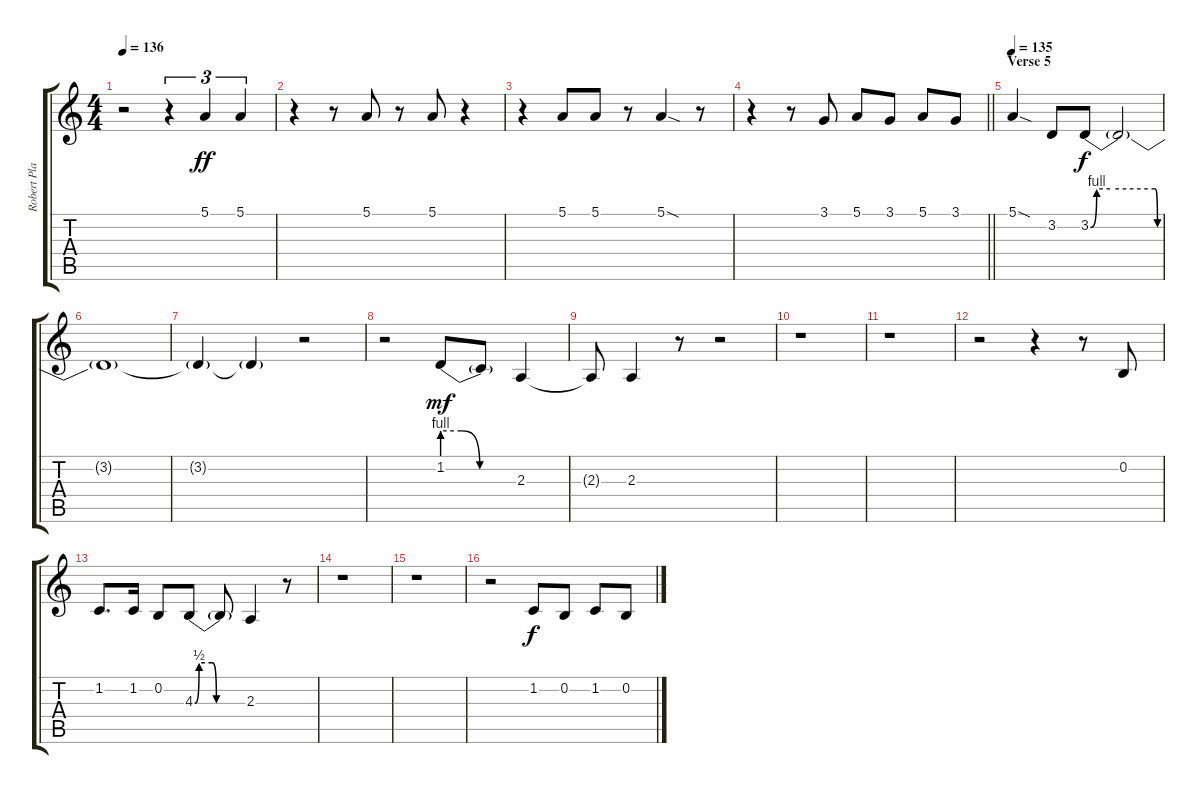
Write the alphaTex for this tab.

\track ("Robert Plant" "Robert Pla") {instrument lead2sawtooth}
\staff {score tabs}
\tuning (E4 B3 G3 D3 A2 E2) {hide}
\ts (4 4)
\tempo 136
\clef g2
\ks aminor
r.2{dy f} r.4{tu (3 2)} 5.1.4{tu (3 2) dy ff} 5.1.4{tu (3 2)} |
r.4 r.8 5.1.8 r.8 5.1.8 r.4 |
r.4 5.1.8 5.1.8 r.8 5.1{sod}.4 r.8 |
\barLineRight lightlight
r.4 r.8 3.1.8 5.1.8 3.1.8 5.1.8 3.1.8 |
\section ("" "Verse 5")
\tempo 135
5.1{sod}.4 3.2.8 3.2{be (custom 0 0 5 4 16 4 53 4 55 0 60 0)}.8{dy f} 3.2{t}.2 |
3.2{t}.1 |
3.2{t}.4 3.2{t}.4 r.2 |
r.2 1.2{be (custom 0 4 15 4 30 0 60 0)}.8{dy mf} 1.2{t}.8 2.3.4 |
2.3{t}.8 2.3.4 r.8 r.2 |
r.1 |
r.1 |
r.2 r.4 r.8 0.2.8 |
1.2.8{d} 1.2.16 0.2.8 4.3{be (custom 0 0 5 2 20 2 25 0 60 0)}.8 4.3{t}.8 2.3.4 r.8 |
\ks c
r.1 |
r.1 |
\ks aminor
r.2 1.2.8{dy f} 0.2.8 1.2.8 0.2.8
